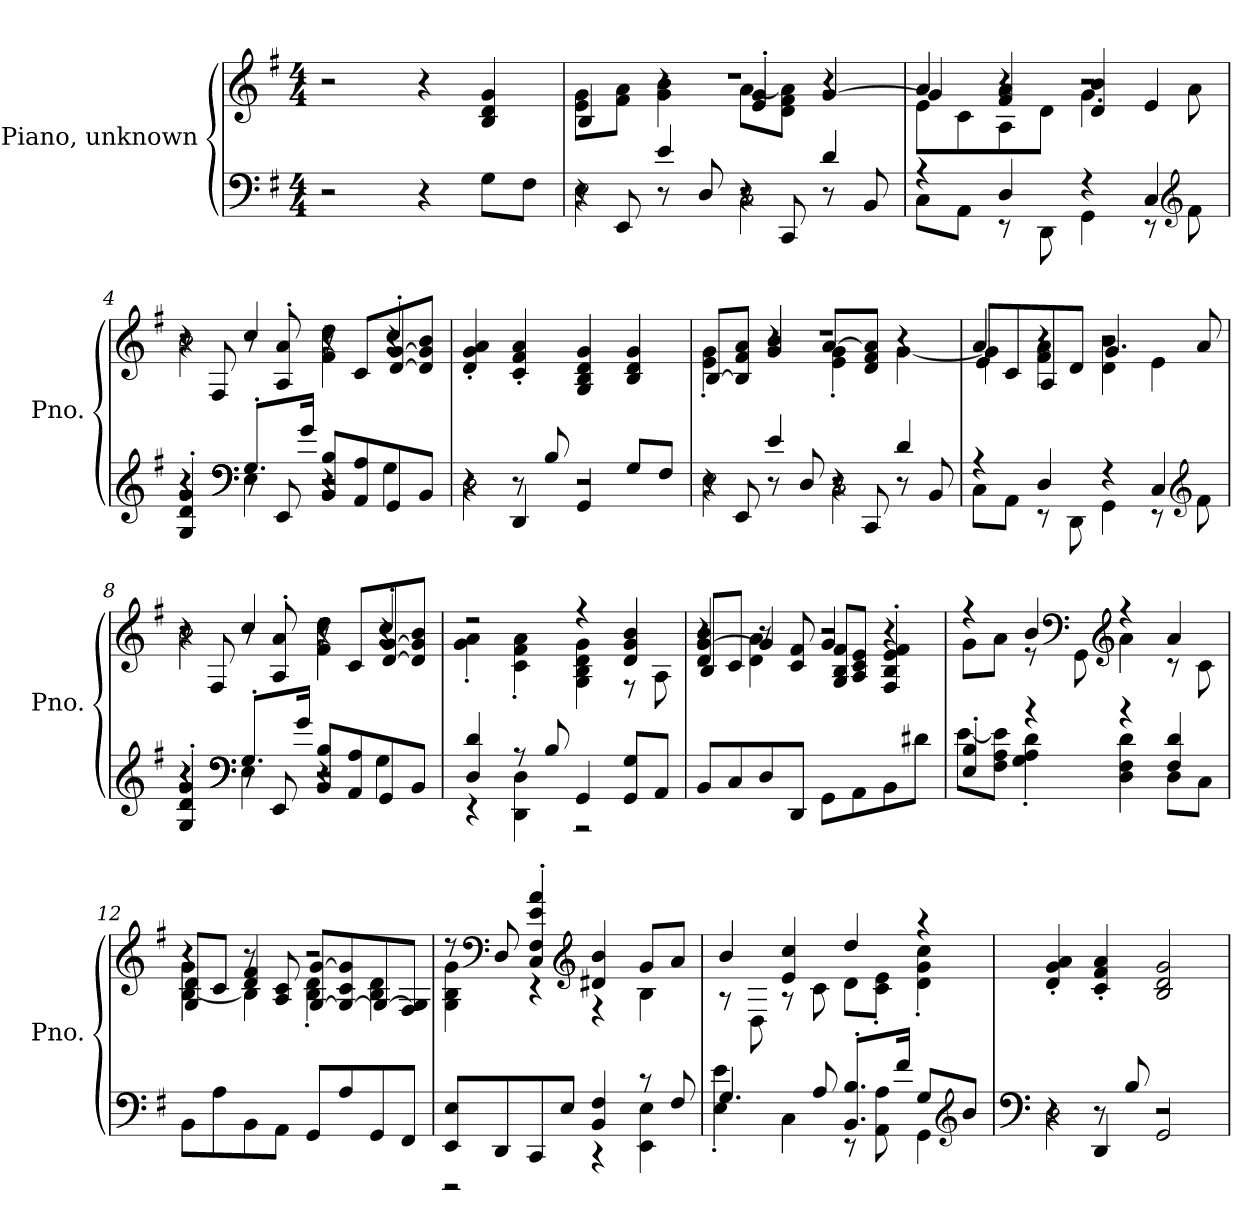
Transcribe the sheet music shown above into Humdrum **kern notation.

**kern	**kern
*part1	*part1
*staff2	*staff1
*I"Piano, unknown	*
*I'Pno.	*
*clefF4	*clefG2
*k[f#]	*k[f#]
*M4/4	*M4/4
*MM120	*MM120
=1	=1
2r	2r
4r	4r
8G\L	4B/ 4d/ 4g/
8F#\J	.
=2	=2
*^	*^
*	*^	*	*^
4r	2E\	8r	1r	8e\ 8g\L	4B/
.	.	8EE/	.	8f#\ 8a\J	.
4e/	.	8r	.	4g\ 4b\	4r
.	.	8D/	.	.	.
4r	2C\	8r	.	[8a\L	4e/' 4g/'
.	.	8CC/	.	8d\ 8f#\ 8a\]J	.
4d/	.	8r	.	4r	[4g/
.	.	8BB/	.	.	.
*	*v	*v	*	*	*
=3	=3	=3	=3	=3
4r	8C\L	4a/	8e\L	4g/]
.	8AA\J	.	8c\	.
4D/	8r	4r	8A\	4f#/ 4a/
.	8DD\	.	8d\J	.
4r	4GG\	2r	4.g\	4d/ 4b/
4C/	8r	.	.	4e/
*clefG2	*	*	*	*
.	8f#\	.	8a\	.
=4	=4	=4	=4	=4
*	*^	*	*	*
4G/' 4d/' 4g/'	4r	4r	4r	2b\	8r
.	.	.	.	.	8F#/
*clefF4	*	*	*	*	*
8.G'/L	4E\	8r	4cc/	.	8r
.	.	8EE/	.	.	8A/' 8a/'
16g/Jk	.	.	.	.	.
8BB/ 8B/L	4r	2r	4r	4f#\ 4dd\	8r
8AA/ 8A/	.	.	.	.	8c/L
8GG/	4G\	.	4cc'/	4r	[8d/ [8g/
8BB/J	.	.	.	.	8d/] 8g/] 8b/J
*	*	*	*v	*v	*v
!!LO:LB:g=z
=5	=5	=5	=5
4r	2D\	4r	4d/' 4g/' 4a/'
8r	.	4DD/	4c/' 4f#/' 4a/'
8B/	.	.	.
4GG/	2r	2r	4G/ 4B/ 4d/ 4g/
8G/L	.	.	4B/ 4d/ 4g/
8F#/J	.	.	.
=6	=6	=6	=6
*	*	*	*^
*	*	*	*	*^
4r	2E\	8r	1r	4e\' 4g\'	[8B/L
.	.	8EE/	.	.	8B/] 8f#/ 8a/J
4e/	.	8r	.	4r	4g/ 4b/
.	.	8D/	.	.	.
4r	2C\	8r	.	4e\' 4g\'	[8a/L
.	.	8CC/	.	.	8d/ 8f#/ 8a/]J
4d/	.	8r	.	[4g\	4r
.	.	8BB/	.	.	.
*	*v	*v	*	*	*
=7	=7	=7	=7	=7
4r	8C\L	4a/	4g\]	8e/L
.	8AA\J	.	.	8c/
4D/	8r	4r	4f#\ 4a\	8A/
.	8DD\	.	.	8d/J
4r	4GG\	2r	4d\ 4b\	4.g/
4C/	8r	.	4e\	.
*clefG2	*	*	*	*
.	8f#\	.	.	8a/
!!LO:LB:g=z	!!	!!
=8	=8	=8	=8	=8
*	*^	*	*	*
4G/' 4d/' 4g/'	4r	4r	4r	2b\	8r
.	.	.	.	.	8F#/
*clefF4	*	*	*	*	*
8.G'/L	4E\	8r	4cc/	.	8r
.	.	8EE/	.	.	8A/' 8a/'
16g/Jk	.	.	.	.	.
8BB/ 8B/L	4r	2r	4r	4f#\ 4dd\	8r
8AA/ 8A/	.	.	.	.	8c/L
8GG/	4G\	.	4cc'/	4r	[8d/ [8g/
8BB/J	.	.	.	.	8d/] 8g/] 8b/J
*	*v	*v	*	*	*
*	*	*	*v	*v
=9	=9	=9	=9
4D/ 4d/	4r	2r	4g\' 4a\'
8r	4DD\ 4D\	.	4c\' 4f#\' 4a\'
8B/	.	.	.
4GG/	2r	4r	4G\ 4B\ 4d\ 4g\
8GG/ 8G/L	.	4d/ 4g/ 4b/	8r
8AA/J	.	.	8A\
*v	*v	*	*
=10	=10	=10
*	*	*^
8BB/L	4d/ [4g/ 4b/	4r	8B/L
8C/	.	.	8c/J
8D/	4g/]	4d\ 4a\	8r
8DD/J	.	.	8c/ 8f#/
8GG\L	4g/	2r	8G/ 8B/ 8f#/L
8AA\	.	.	8A/ 8c/ 8e/J
8BB\	4r	.	4F#/' 4B/' 4e/' 4f#/'
8d#X\J	.	.	.
*	*	*v	*v
!!LO:LB:g=z
=11	=11	=11
*^	*	*
4E/' 4B/'	[8e\L	4r	8g\L
.	8F#\ 8A\ 8e\]J	.	8a\J
4r	4G\' 4A\' 4d\'	4b/	8r
*	*	*clefF4	*
.	.	.	8GG\
*	*	*clefG2	*
4r	4D\ 4F#\ 4d\	4r	4a\
4F#/ 4d/	8D\L	4a/	8r
.	8C\J	.	8c\
*v	*v	*	*
=12	=12	=12
*	*	*^
8BB\L	4r	[4B\ 4g\	8G/ 8d/L
8A\	.	.	8c/J
8BB\	4d/ 4f#/	4B\]	8r
8AA\J	.	.	8A/ 8c/
8GG/L	2r	4B\' 4d\'	[8G/ [8g/L
8A/	.	.	8G/_ 8c/ 8g/]
8GG/	.	4B\ 4d\	8G/_
8FF#/J	.	.	8F#/ 8G/]J
*	*	*v	*v
=13	=13	=13
*^	*	*
8EE/ 8E/L	2r	8r	4G\ 4B\ 4g\
*	*	*clefF4	*
8DD/	.	8D/	.
8CC/	.	4C/' 4F#/' 4e/' 4a/'	4r
8E/J	.	.	.
*	*	*clefG2	*
4BB/ 4F#/	4r	4d#X/ 4b/	4r
8r	4EE\ 4E\	8g/L	4B\
8F#/	.	8a/J	.
!!LO:LB:g=z	!!
=14	=14	=14	=14
4.G/	4E\' 4e\'	4b/	8r
.	.	.	8D\
.	4C\	4e/ 4cc/	8r
8A/	.	.	8c\
8.BB/' 8.B/'L	8r	4dd/	8d\L
.	8AA\ 8A\	.	8c\' 8e\'J
16f#/Jk	.	.	.
8G/L	4GG\	4r	4d\' 4g\' 4cc\'
*clefG2	*	*	*
8b/J	.	.	.
*v	*v	*	*
*	*v	*v
=15	=15
*clefF4	*
*^	*
*	*^	*
4r	2D\	4r	4d/' 4g/' 4a/'
8r	.	4DD/	4c/' 4f#/' 4a/'
8B/	.	.	.
2GG/	2r	2r	2B/ 2d/ 2g/
*v	*v	*v	*
=	=
*-	*-
